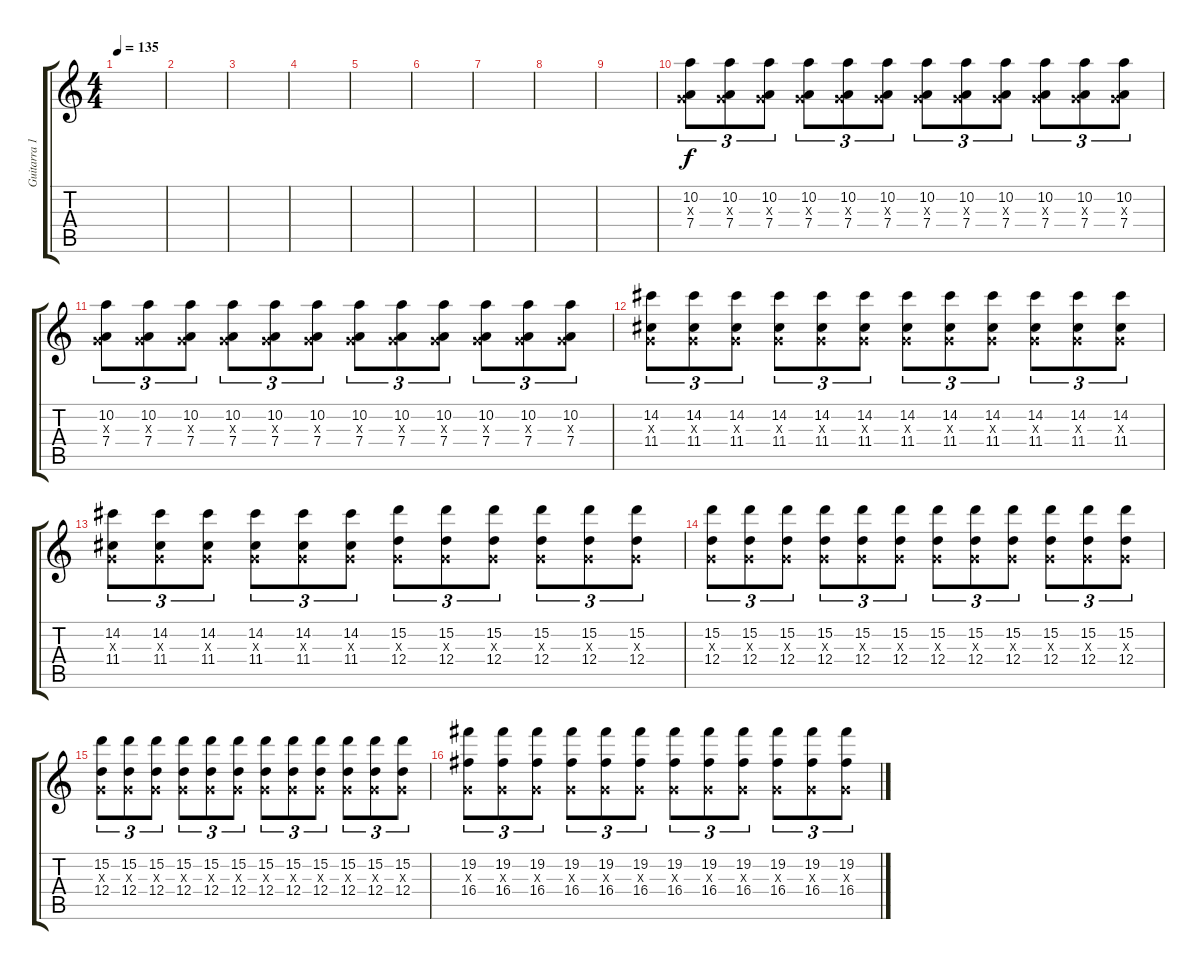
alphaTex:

\track ("Guitarra 1" "Guitarra 1") {instrument distortionguitar}
\staff {score tabs}
\tuning (E4 B3 G3 D3 A2 E2) {hide}
\ts (4 4)
\tempo 135
\clef g2
\ks c
|
|
|
|
|
|
|
|
|
(10.2 0.3{x} 7.4).8{tu (3 2) volume 10} (10.2 0.3{x} 7.4).8{tu (3 2)} (10.2 0.3{x} 7.4).8{tu (3 2)} (10.2 0.3{x} 7.4).8{tu (3 2)} (10.2 0.3{x} 7.4).8{tu (3 2)} (10.2 0.3{x} 7.4).8{tu (3 2)} (10.2 0.3{x} 7.4).8{tu (3 2)} (10.2 0.3{x} 7.4).8{tu (3 2)} (10.2 0.3{x} 7.4).8{tu (3 2)} (10.2 0.3{x} 7.4).8{tu (3 2)} (10.2 0.3{x} 7.4).8{tu (3 2)} (10.2 0.3{x} 7.4).8{tu (3 2)} |
(10.2 0.3{x} 7.4).8{tu (3 2)} (10.2 0.3{x} 7.4).8{tu (3 2)} (10.2 0.3{x} 7.4).8{tu (3 2)} (10.2 0.3{x} 7.4).8{tu (3 2)} (10.2 0.3{x} 7.4).8{tu (3 2)} (10.2 0.3{x} 7.4).8{tu (3 2)} (10.2 0.3{x} 7.4).8{tu (3 2)} (10.2 0.3{x} 7.4).8{tu (3 2)} (10.2 0.3{x} 7.4).8{tu (3 2)} (10.2 0.3{x} 7.4).8{tu (3 2)} (10.2 0.3{x} 7.4).8{tu (3 2)} (10.2 0.3{x} 7.4).8{tu (3 2)} |
(14.2 0.3{x} 11.4).8{tu (3 2)} (14.2 0.3{x} 11.4).8{tu (3 2)} (14.2 0.3{x} 11.4).8{tu (3 2)} (14.2 0.3{x} 11.4).8{tu (3 2)} (14.2 0.3{x} 11.4).8{tu (3 2)} (14.2 0.3{x} 11.4).8{tu (3 2)} (14.2 0.3{x} 11.4).8{tu (3 2)} (14.2 0.3{x} 11.4).8{tu (3 2)} (14.2 0.3{x} 11.4).8{tu (3 2)} (14.2 0.3{x} 11.4).8{tu (3 2)} (14.2 0.3{x} 11.4).8{tu (3 2)} (14.2 0.3{x} 11.4).8{tu (3 2)} |
(14.2 0.3{x} 11.4).8{tu (3 2)} (14.2 0.3{x} 11.4).8{tu (3 2)} (14.2 0.3{x} 11.4).8{tu (3 2)} (14.2 0.3{x} 11.4).8{tu (3 2)} (14.2 0.3{x} 11.4).8{tu (3 2)} (14.2 0.3{x} 11.4).8{tu (3 2)} (15.2 0.3{x} 12.4).8{tu (3 2)} (15.2 0.3{x} 12.4).8{tu (3 2)} (15.2 0.3{x} 12.4).8{tu (3 2)} (15.2 0.3{x} 12.4).8{tu (3 2)} (15.2 0.3{x} 12.4).8{tu (3 2)} (15.2 0.3{x} 12.4).8{tu (3 2)} |
(15.2 0.3{x} 12.4).8{tu (3 2)} (15.2 0.3{x} 12.4).8{tu (3 2)} (15.2 0.3{x} 12.4).8{tu (3 2)} (15.2 0.3{x} 12.4).8{tu (3 2)} (15.2 0.3{x} 12.4).8{tu (3 2)} (15.2 0.3{x} 12.4).8{tu (3 2)} (15.2 0.3{x} 12.4).8{tu (3 2)} (15.2 0.3{x} 12.4).8{tu (3 2)} (15.2 0.3{x} 12.4).8{tu (3 2)} (15.2 0.3{x} 12.4).8{tu (3 2)} (15.2 0.3{x} 12.4).8{tu (3 2)} (15.2 0.3{x} 12.4).8{tu (3 2)} |
(15.2 0.3{x} 12.4).8{tu (3 2)} (15.2 0.3{x} 12.4).8{tu (3 2)} (15.2 0.3{x} 12.4).8{tu (3 2)} (15.2 0.3{x} 12.4).8{tu (3 2)} (15.2 0.3{x} 12.4).8{tu (3 2)} (15.2 0.3{x} 12.4).8{tu (3 2)} (15.2 0.3{x} 12.4).8{tu (3 2)} (15.2 0.3{x} 12.4).8{tu (3 2)} (15.2 0.3{x} 12.4).8{tu (3 2)} (15.2 0.3{x} 12.4).8{tu (3 2)} (15.2 0.3{x} 12.4).8{tu (3 2)} (15.2 0.3{x} 12.4).8{tu (3 2)} |
(19.2 0.3{x} 16.4).8{tu (3 2)} (19.2 0.3{x} 16.4).8{tu (3 2)} (19.2 0.3{x} 16.4).8{tu (3 2)} (19.2 0.3{x} 16.4).8{tu (3 2)} (19.2 0.3{x} 16.4).8{tu (3 2)} (19.2 0.3{x} 16.4).8{tu (3 2)} (19.2 0.3{x} 16.4).8{tu (3 2)} (19.2 0.3{x} 16.4).8{tu (3 2)} (19.2 0.3{x} 16.4).8{tu (3 2)} (19.2 0.3{x} 16.4).8{tu (3 2)} (19.2 0.3{x} 16.4).8{tu (3 2)} (19.2 0.3{x} 16.4).8{tu (3 2)}
